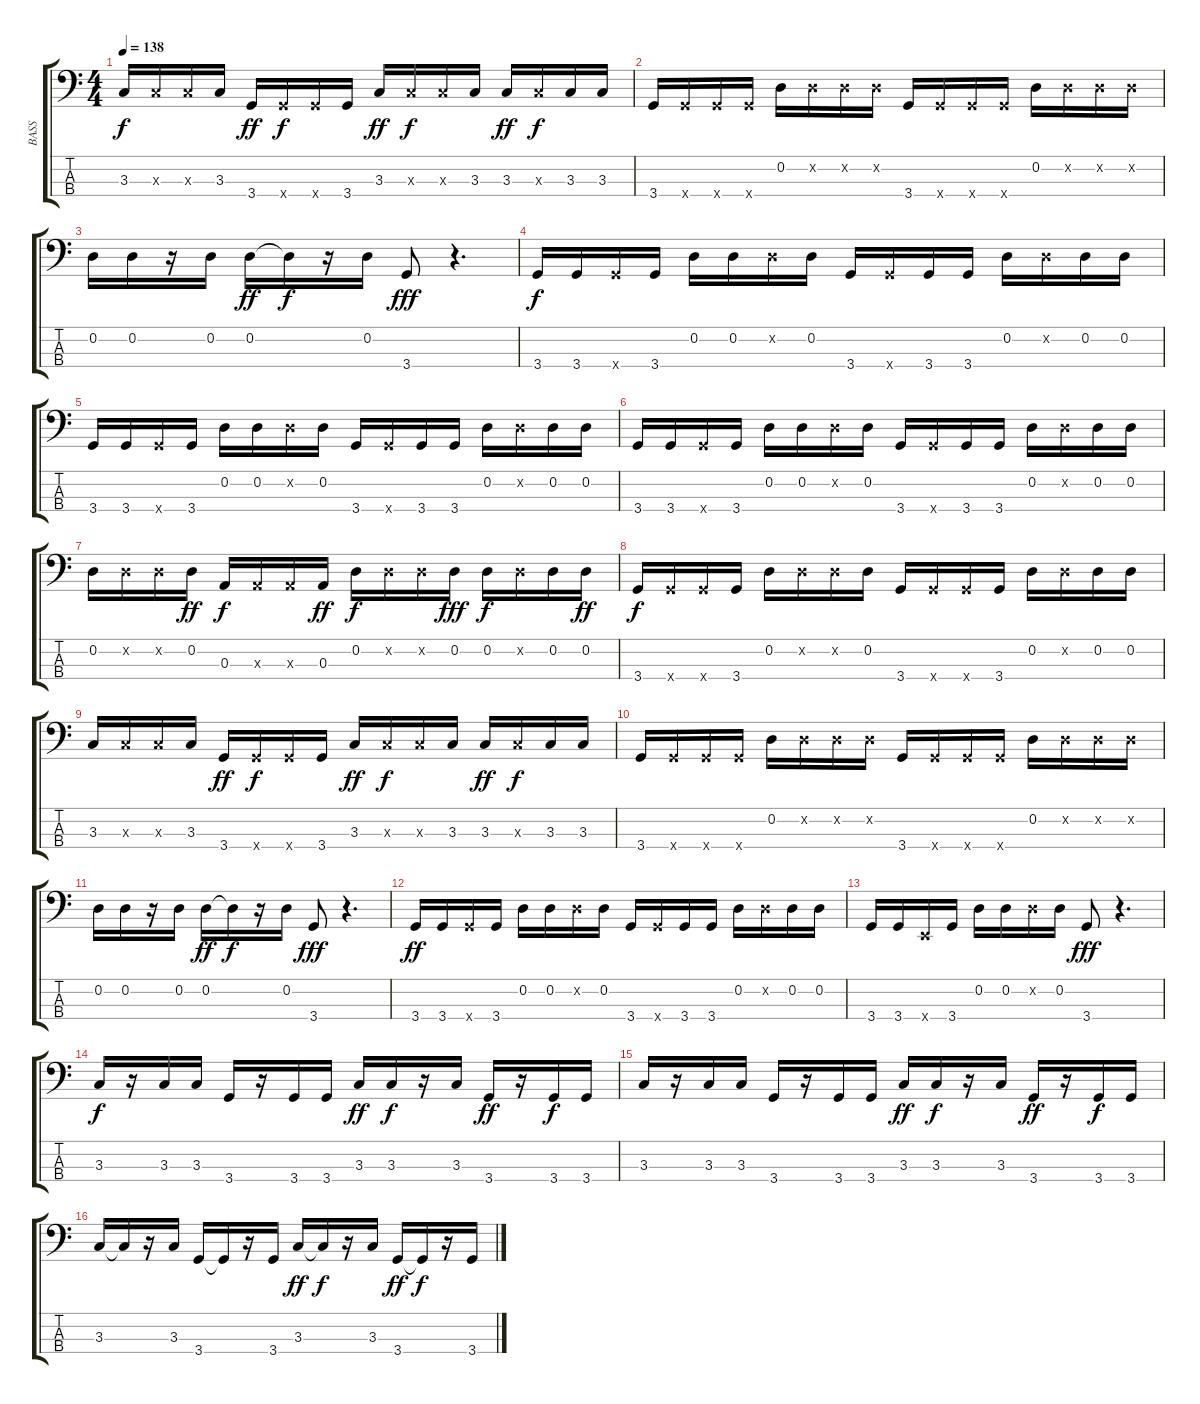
\track ("BASS" "BASS") {instrument electricbassfinger}
\staff {score tabs}
\tuning (G2 D2 A1 E1) {hide}
\ts (4 4)
\tempo 138
\clef f4
\ks c
3.3.16{dy f} 3.3{x}.16 3.3{x}.16 3.3.16 3.4.16{dy ff} 3.4{x}.16{dy f} 3.4{x}.16 3.4.16 3.3.16{dy ff} 3.3{x}.16{dy f} 3.3{x}.16 3.3.16 3.3.16{dy ff} 3.3{x}.16{dy f} 3.3.16 3.3.16 |
3.4.16 3.4{x}.16 3.4{x}.16 3.4{x}.16 0.2.16 0.2{x}.16 0.2{x}.16 0.2{x}.16 3.4.16 3.4{x}.16 3.4{x}.16 3.4{x}.16 0.2.16 0.2{x}.16 0.2{x}.16 0.2{x}.16 |
0.2.16 0.2.16 r.16 0.2.16 0.2.16{dy ff} 0.2{t}.16{dy f} r.16 0.2.16 3.4.8{dy fff} r.4{d} |
3.4.16{dy f} 3.4.16 3.4{x}.16 3.4.16 0.2.16 0.2.16 0.2{x}.16 0.2.16 3.4.16 3.4{x}.16 3.4.16 3.4.16 0.2.16 0.2{x}.16 0.2.16 0.2.16 |
3.4.16 3.4.16 3.4{x}.16 3.4.16 0.2.16 0.2.16 0.2{x}.16 0.2.16 3.4.16 3.4{x}.16 3.4.16 3.4.16 0.2.16 0.2{x}.16 0.2.16 0.2.16 |
3.4.16 3.4.16 3.4{x}.16 3.4.16 0.2.16 0.2.16 0.2{x}.16 0.2.16 3.4.16 3.4{x}.16 3.4.16 3.4.16 0.2.16 0.2{x}.16 0.2.16 0.2.16 |
0.2.16 0.2{x}.16 0.2{x}.16 0.2.16{dy ff} 0.3.16{dy f} 0.3{x}.16 0.3{x}.16 0.3.16{dy ff} 0.2.16{dy f} 0.2{x}.16 0.2{x}.16 0.2.16{dy fff} 0.2.16{dy f} 0.2{x}.16 0.2.16 0.2.16{dy ff} |
3.4.16{dy f} 3.4{x}.16 3.4{x}.16 3.4.16 0.2.16 0.2{x}.16 0.2{x}.16 0.2.16 3.4.16 3.4{x}.16 3.4{x}.16 3.4.16 0.2.16 0.2{x}.16 0.2.16 0.2.16 |
3.3.16 3.3{x}.16 3.3{x}.16 3.3.16 3.4.16{dy ff} 3.4{x}.16{dy f} 3.4{x}.16 3.4.16 3.3.16{dy ff} 3.3{x}.16{dy f} 3.3{x}.16 3.3.16 3.3.16{dy ff} 3.3{x}.16{dy f} 3.3.16 3.3.16 |
3.4.16 3.4{x}.16 3.4{x}.16 3.4{x}.16 0.2.16 0.2{x}.16 0.2{x}.16 0.2{x}.16 3.4.16 3.4{x}.16 3.4{x}.16 3.4{x}.16 0.2.16 0.2{x}.16 0.2{x}.16 0.2{x}.16 |
0.2.16 0.2.16 r.16 0.2.16 0.2.16{dy ff} 0.2{t}.16{dy f} r.16 0.2.16 3.4.8{dy fff} r.4{d} |
3.4.16{dy ff volume 16 instrument slapbass1} 3.4.16 3.4{x}.16 3.4.16 0.2.16 0.2.16 0.2{x}.16 0.2.16 3.4.16 3.4{x}.16 3.4.16 3.4.16 0.2.16 0.2{x}.16 0.2.16 0.2.16 |
3.4.16 3.4.16 0.4{x}.16 3.4.16 0.2.16 0.2.16 0.2{x}.16 0.2.16 3.4.8{dy fff} r.4{d} |
3.3.16{dy f volume 16 instrument electricbassfinger} r.16 3.3.16 3.3.16 3.4.16 r.16 3.4.16 3.4.16 3.3.16{dy ff} 3.3.16{dy f} r.16 3.3.16 3.4.16{dy ff} r.16 3.4.16{dy f} 3.4.16 |
3.3.16 r.16 3.3.16 3.3.16 3.4.16 r.16 3.4.16 3.4.16 3.3.16{dy ff} 3.3.16{dy f} r.16 3.3.16 3.4.16{dy ff} r.16 3.4.16{dy f} 3.4.16 |
3.3.16 3.3{t}.16 r.16 3.3.16 3.4.16 3.4{t}.16 r.16 3.4.16 3.3.16{dy ff} 3.3{t}.16{dy f} r.16 3.3.16 3.4.16{dy ff} 3.4{t}.16{dy f} r.16 3.4.16
